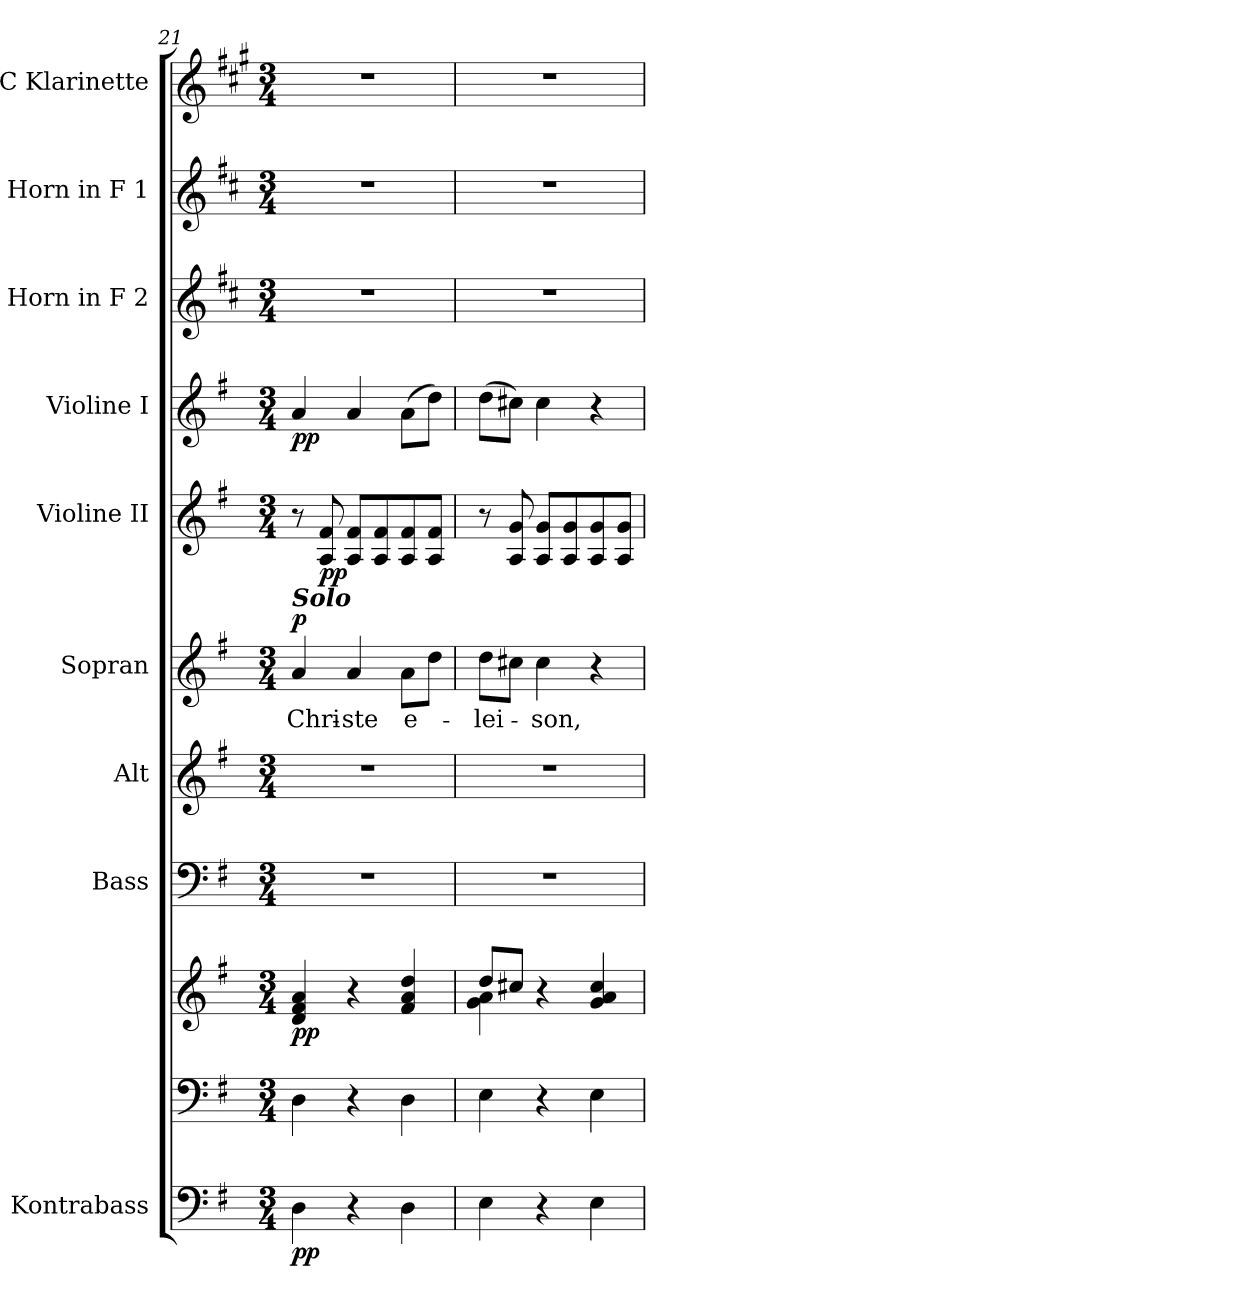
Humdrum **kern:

**kern	**dynam	**kern	**kern	**dynam	**kern	**kern	**kern	**text	**dynam	**kern	**dynam	**kern	**dynam	**kern	**kern	**kern
*part10	*part10	*part9	*part9	*part9	*part8	*part7	*part6	*part6	*part6	*part5	*part5	*part4	*part4	*part3	*part2	*part1
*staff11	*staff11	*staff10	*staff9	*staff9/10	*staff8	*staff7	*staff6	*staff6	*staff6	*staff5	*staff5	*staff4	*staff4	*staff3	*staff2	*staff1
*I"Kontrabass	*	*	*	*	*I"Bass	*I"Alt	*I"Sopran	*	*	*I"Violine II	*	*I"Violine I	*	*I"Horn in F 2	*I"Horn in F 1	*I"C Klarinette
*I'Kb.	*	*	*	*	*I'B.	*I'A.	*I'S.	*	*	*I'Vl. II	*	*I'Vl. I	*	*	*	*I'Kl.
!!LO:PB:g=z
*clefF4	*	*clefF4	*clefG2	*	*clefF4	*clefG2	*clefG2	*	*	*clefG2	*	*clefG2	*	*clefG2	*clefG2	*clefG2
*ITrd7c12	*	*	*	*	*	*	*	*	*	*	*	*	*	*ITrd4c7	*ITrd4c7	*ITrd1c2
*k[f#]	*	*k[f#]	*k[f#]	*	*k[f#]	*k[f#]	*k[f#]	*	*	*k[f#]	*	*k[f#]	*	*k[f#]	*k[f#]	*k[f#]
*G:	*	*G:	*G:	*	*G:	*G:	*G:	*	*	*G:	*	*G:	*	*G:	*G:	*G:
*M3/4	*	*M3/4	*M3/4	*	*M3/4	*M3/4	*M3/4	*	*	*M3/4	*	*M3/4	*	*M3/4	*M3/4	*M3/4
=21	=21	=21	=21	=21	=21	=21	=21	=21	=21	=21	=21	=21	=21	=21	=21	=21
!	!	!	!	!	!	!	!LO:TX:a:Bi:t=Solo	!	!	!	!	!	!	!	!	!
!	!LO:DY:b	!	!	!LO:DY:b	!	!	!	!LO:LY:b	!LO:DY:a	!	!	!	!LO:DY:b	!	!	!
4DD\	pp	4D\	4d/ 4f#/ 4a/	pp	2.r	2.r	4a/	Chri-	p	8r	.	4a/	pp	2.r	2.r	2.r
!	!	!	!	!	!	!	!	!	!	!	!LO:DY:b	!	!	!	!	!
.	.	.	.	.	.	.	.	.	.	8A/ 8f#/	pp	.	.	.	.	.
!	!	!	!	!	!	!	!	!LO:LY:b	!	!	!	!	!	!	!	!
4r	.	4r	4r	.	.	.	4a/	-ste	.	8A/ 8f#/L	.	4a/	.	.	.	.
.	.	.	.	.	.	.	.	.	.	8A/ 8f#/	.	.	.	.	.	.
!	!	!	!	!	!	!	!	!LO:LY:b	!	!	!	!	!	!	!	!
4DD\	.	4D\	4f#/ 4a/ 4dd/	.	.	.	8a\L	e-	.	8A/ 8f#/	.	(>8a\L	.	.	.	.
.	.	.	.	.	.	.	8dd\J	.	.	8A/ 8f#/J	.	8dd\J)	.	.	.	.
=22	=22	=22	=22	=22	=22	=22	=22	=22	=22	=22	=22	=22	=22	=22	=22	=22
*	*	*	*^	*	*	*	*	*	*	*	*	*	*	*	*	*
!	!	!	!	!	!	!	!	!	!LO:LY:b	!	!	!	!	!	!	!	!
4EE\	.	4E\	8dd/L	4g\ 4a\	.	2.r	2.r	8dd\L	-lei-	.	8r	.	(>8dd\L	.	2.r	2.r	2.r
.	.	.	8cc#X/J	.	.	.	.	8cc#X\J	.	.	8A/ 8g/	.	8cc#X\J)	.	.	.	.
!	!	!	!	!	!	!	!	!	!LO:LY:b	!	!	!	!	!	!	!	!
4r	.	4r	4r	2ryy	.	.	.	4cc#\	-son,	.	8A/ 8g/L	.	4cc#\	.	.	.	.
.	.	.	.	.	.	.	.	.	.	.	8A/ 8g/	.	.	.	.	.	.
4EE\	.	4E\	4g/ 4a/ 4cc#/	.	.	.	.	4r	.	.	8A/ 8g/	.	4r	.	.	.	.
.	.	.	.	.	.	.	.	.	.	.	8A/ 8g/J	.	.	.	.	.	.
*	*	*	*v	*v	*	*	*	*	*	*	*	*	*	*	*	*	*
=	=	=	=	=	=	=	=	=	=	=	=	=	=	=	=	=
*-	*-	*-	*-	*-	*-	*-	*-	*-	*-	*-	*-	*-	*-	*-	*-	*-
